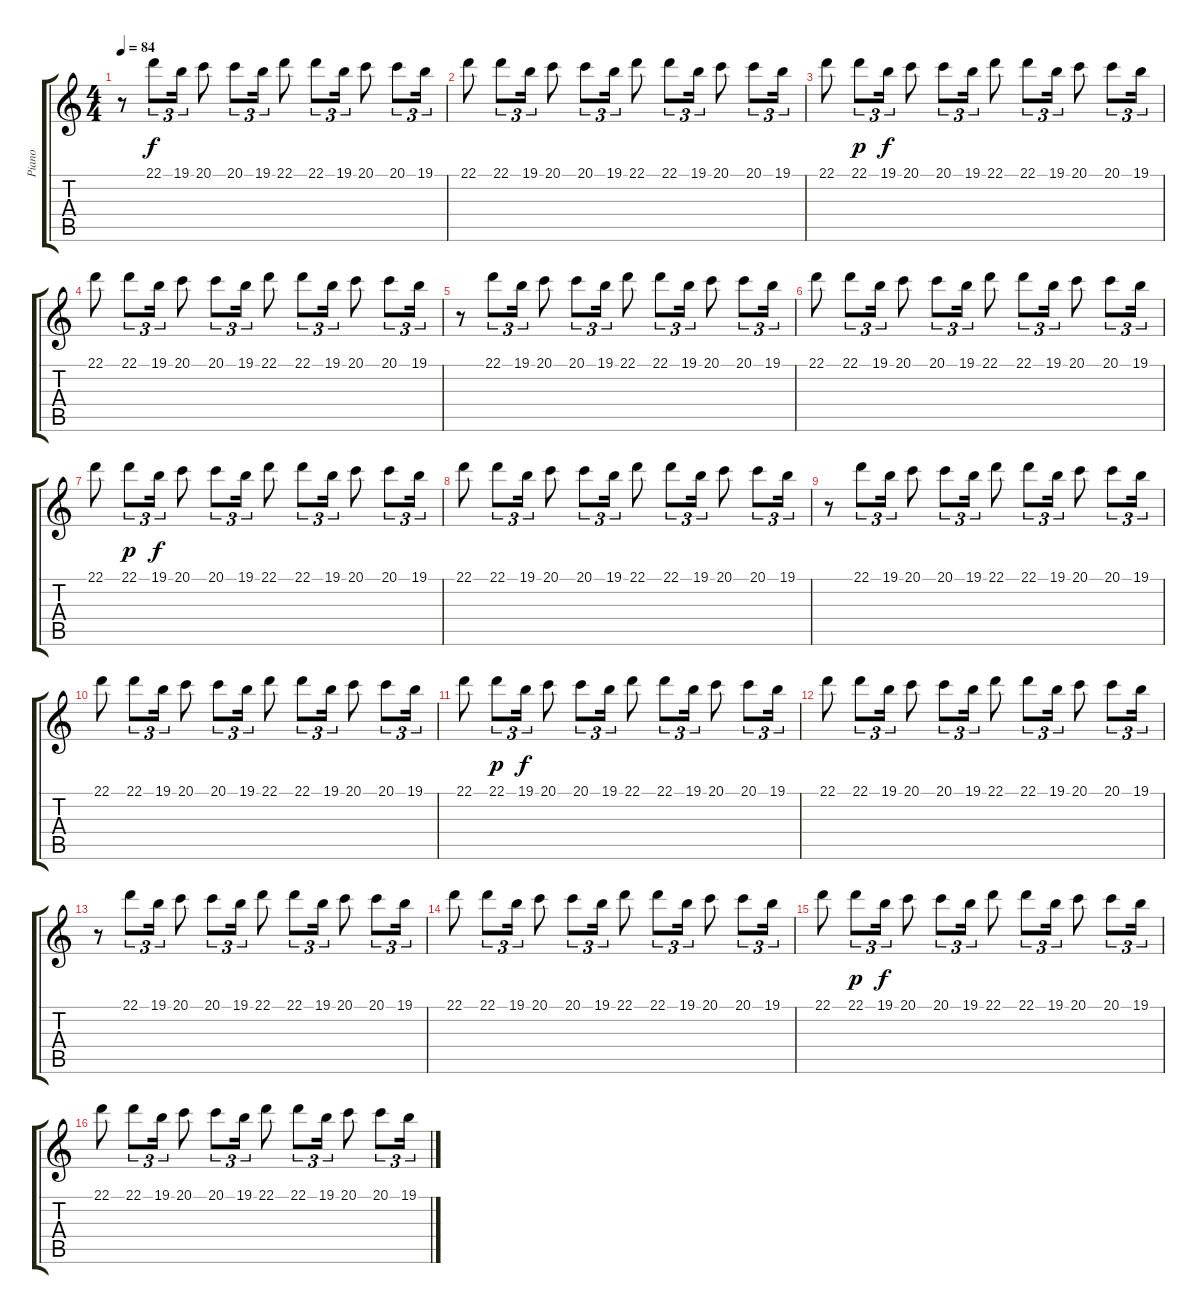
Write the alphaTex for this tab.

\track ("Piano" "Piano") {instrument acousticgrandpiano}
\staff {score tabs}
\tuning (E4 B3 G3 D3 A2 E2) {hide}
\ts (4 4)
\tempo 84
\clef g2
\ks c
r.8{dy f} 22.1.8{tu (3 2)} 19.1.16{tu (3 2)} 20.1.8 20.1.8{tu (3 2)} 19.1.16{tu (3 2)} 22.1.8 22.1.8{tu (3 2)} 19.1.16{tu (3 2)} 20.1.8 20.1.8{tu (3 2)} 19.1.16{tu (3 2)} |
22.1.8 22.1.8{tu (3 2)} 19.1.16{tu (3 2)} 20.1.8 20.1.8{tu (3 2)} 19.1.16{tu (3 2)} 22.1.8 22.1.8{tu (3 2)} 19.1.16{tu (3 2)} 20.1.8 20.1.8{tu (3 2)} 19.1.16{tu (3 2)} |
22.1.8 22.1.8{tu (3 2) dy p} 19.1.16{tu (3 2) dy f} 20.1.8 20.1.8{tu (3 2)} 19.1.16{tu (3 2)} 22.1.8 22.1.8{tu (3 2)} 19.1.16{tu (3 2)} 20.1.8 20.1.8{tu (3 2)} 19.1.16{tu (3 2)} |
22.1.8 22.1.8{tu (3 2)} 19.1.16{tu (3 2)} 20.1.8 20.1.8{tu (3 2)} 19.1.16{tu (3 2)} 22.1.8 22.1.8{tu (3 2)} 19.1.16{tu (3 2)} 20.1.8 20.1.8{tu (3 2)} 19.1.16{tu (3 2)} |
r.8 22.1.8{tu (3 2)} 19.1.16{tu (3 2)} 20.1.8 20.1.8{tu (3 2)} 19.1.16{tu (3 2)} 22.1.8 22.1.8{tu (3 2)} 19.1.16{tu (3 2)} 20.1.8 20.1.8{tu (3 2)} 19.1.16{tu (3 2)} |
22.1.8 22.1.8{tu (3 2)} 19.1.16{tu (3 2)} 20.1.8 20.1.8{tu (3 2)} 19.1.16{tu (3 2)} 22.1.8 22.1.8{tu (3 2)} 19.1.16{tu (3 2)} 20.1.8 20.1.8{tu (3 2)} 19.1.16{tu (3 2)} |
22.1.8 22.1.8{tu (3 2) dy p} 19.1.16{tu (3 2) dy f} 20.1.8 20.1.8{tu (3 2)} 19.1.16{tu (3 2)} 22.1.8 22.1.8{tu (3 2)} 19.1.16{tu (3 2)} 20.1.8 20.1.8{tu (3 2)} 19.1.16{tu (3 2)} |
22.1.8 22.1.8{tu (3 2)} 19.1.16{tu (3 2)} 20.1.8 20.1.8{tu (3 2)} 19.1.16{tu (3 2)} 22.1.8 22.1.8{tu (3 2)} 19.1.16{tu (3 2)} 20.1.8 20.1.8{tu (3 2)} 19.1.16{tu (3 2)} |
r.8 22.1.8{tu (3 2)} 19.1.16{tu (3 2)} 20.1.8 20.1.8{tu (3 2)} 19.1.16{tu (3 2)} 22.1.8 22.1.8{tu (3 2)} 19.1.16{tu (3 2)} 20.1.8 20.1.8{tu (3 2)} 19.1.16{tu (3 2)} |
22.1.8 22.1.8{tu (3 2)} 19.1.16{tu (3 2)} 20.1.8 20.1.8{tu (3 2)} 19.1.16{tu (3 2)} 22.1.8 22.1.8{tu (3 2)} 19.1.16{tu (3 2)} 20.1.8 20.1.8{tu (3 2)} 19.1.16{tu (3 2)} |
22.1.8 22.1.8{tu (3 2) dy p} 19.1.16{tu (3 2) dy f} 20.1.8 20.1.8{tu (3 2)} 19.1.16{tu (3 2)} 22.1.8 22.1.8{tu (3 2)} 19.1.16{tu (3 2)} 20.1.8 20.1.8{tu (3 2)} 19.1.16{tu (3 2)} |
22.1.8 22.1.8{tu (3 2)} 19.1.16{tu (3 2)} 20.1.8 20.1.8{tu (3 2)} 19.1.16{tu (3 2)} 22.1.8 22.1.8{tu (3 2)} 19.1.16{tu (3 2)} 20.1.8 20.1.8{tu (3 2)} 19.1.16{tu (3 2)} |
r.8 22.1.8{tu (3 2)} 19.1.16{tu (3 2)} 20.1.8 20.1.8{tu (3 2)} 19.1.16{tu (3 2)} 22.1.8 22.1.8{tu (3 2)} 19.1.16{tu (3 2)} 20.1.8 20.1.8{tu (3 2)} 19.1.16{tu (3 2)} |
22.1.8 22.1.8{tu (3 2)} 19.1.16{tu (3 2)} 20.1.8 20.1.8{tu (3 2)} 19.1.16{tu (3 2)} 22.1.8 22.1.8{tu (3 2)} 19.1.16{tu (3 2)} 20.1.8 20.1.8{tu (3 2)} 19.1.16{tu (3 2)} |
22.1.8 22.1.8{tu (3 2) dy p} 19.1.16{tu (3 2) dy f} 20.1.8 20.1.8{tu (3 2)} 19.1.16{tu (3 2)} 22.1.8 22.1.8{tu (3 2)} 19.1.16{tu (3 2)} 20.1.8 20.1.8{tu (3 2)} 19.1.16{tu (3 2)} |
22.1.8 22.1.8{tu (3 2)} 19.1.16{tu (3 2)} 20.1.8 20.1.8{tu (3 2)} 19.1.16{tu (3 2)} 22.1.8 22.1.8{tu (3 2)} 19.1.16{tu (3 2)} 20.1.8 20.1.8{tu (3 2)} 19.1.16{tu (3 2)}
